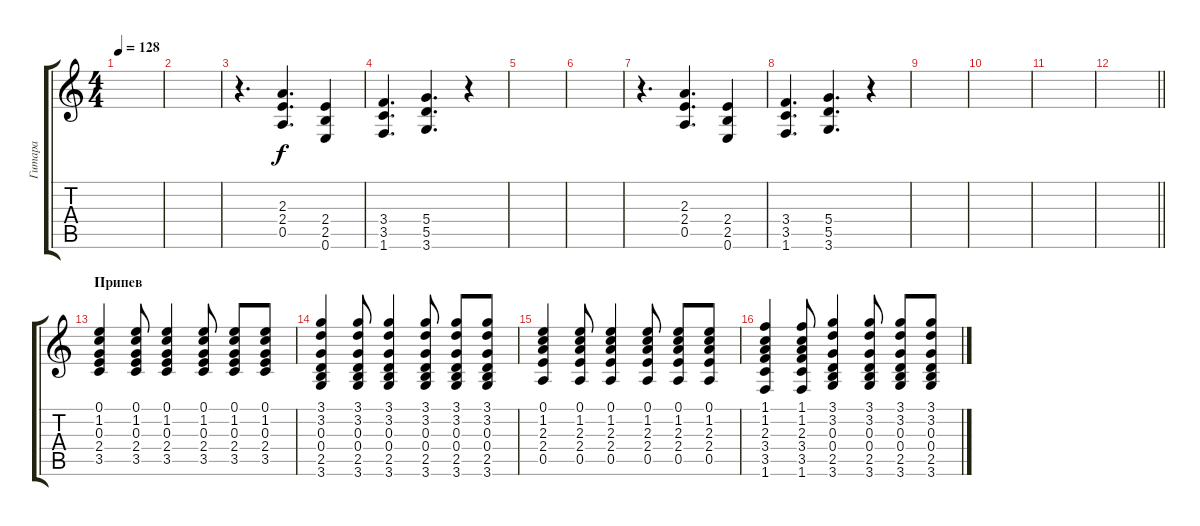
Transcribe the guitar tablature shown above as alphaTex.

\track ("Гитара" "Гитара") {instrument electricguitarclean}
\staff {score tabs}
\tuning (E4 B3 G3 D3 A2 E2) {hide}
\ts (4 4)
\tempo 128
\clef g2
\ks c
|
|
r.4{d} (2.3 2.4 0.5).4{d} (2.4 2.5 0.6).4 |
(3.4 3.5 1.6).4{d} (5.4 5.5 3.6).4{d} r.4 |
|
|
r.4{d} (2.3 2.4 0.5).4{d} (2.4 2.5 0.6).4 |
(3.4 3.5 1.6).4{d} (5.4 5.5 3.6).4{d} r.4 |
|
|
|
\barLineRight lightlight
|
\section ("" "Припев")
(0.1 1.2 0.3 2.4 3.5).4{volume 8 instrument electricguitarclean} (0.1 1.2 0.3 2.4 3.5).8 (0.1 1.2 0.3 2.4 3.5).4 (0.1 1.2 0.3 2.4 3.5).8 (0.1 1.2 0.3 2.4 3.5).8 (0.1 1.2 0.3 2.4 3.5).8 |
(3.1 3.2 0.3 0.4 2.5 3.6).4 (3.1 3.2 0.3 0.4 2.5 3.6).8 (3.1 3.2 0.3 0.4 2.5 3.6).4 (3.1 3.2 0.3 0.4 2.5 3.6).8 (3.1 3.2 0.3 0.4 2.5 3.6).8 (3.1 3.2 0.3 0.4 2.5 3.6).8 |
(0.1 1.2 2.3 2.4 0.5).4 (0.1 1.2 2.3 2.4 0.5).8 (0.1 1.2 2.3 2.4 0.5).4 (0.1 1.2 2.3 2.4 0.5).8 (0.1 1.2 2.3 2.4 0.5).8 (0.1 1.2 2.3 2.4 0.5).8 |
(1.1 1.2 2.3 3.4 3.5 1.6).4 (1.1 1.2 2.3 3.4 3.5 1.6).8 (3.1 3.2 0.3 0.4 2.5 3.6).4 (3.1 3.2 0.3 0.4 2.5 3.6).8 (3.1 3.2 0.3 0.4 2.5 3.6).8 (3.1 3.2 0.3 0.4 2.5 3.6).8
